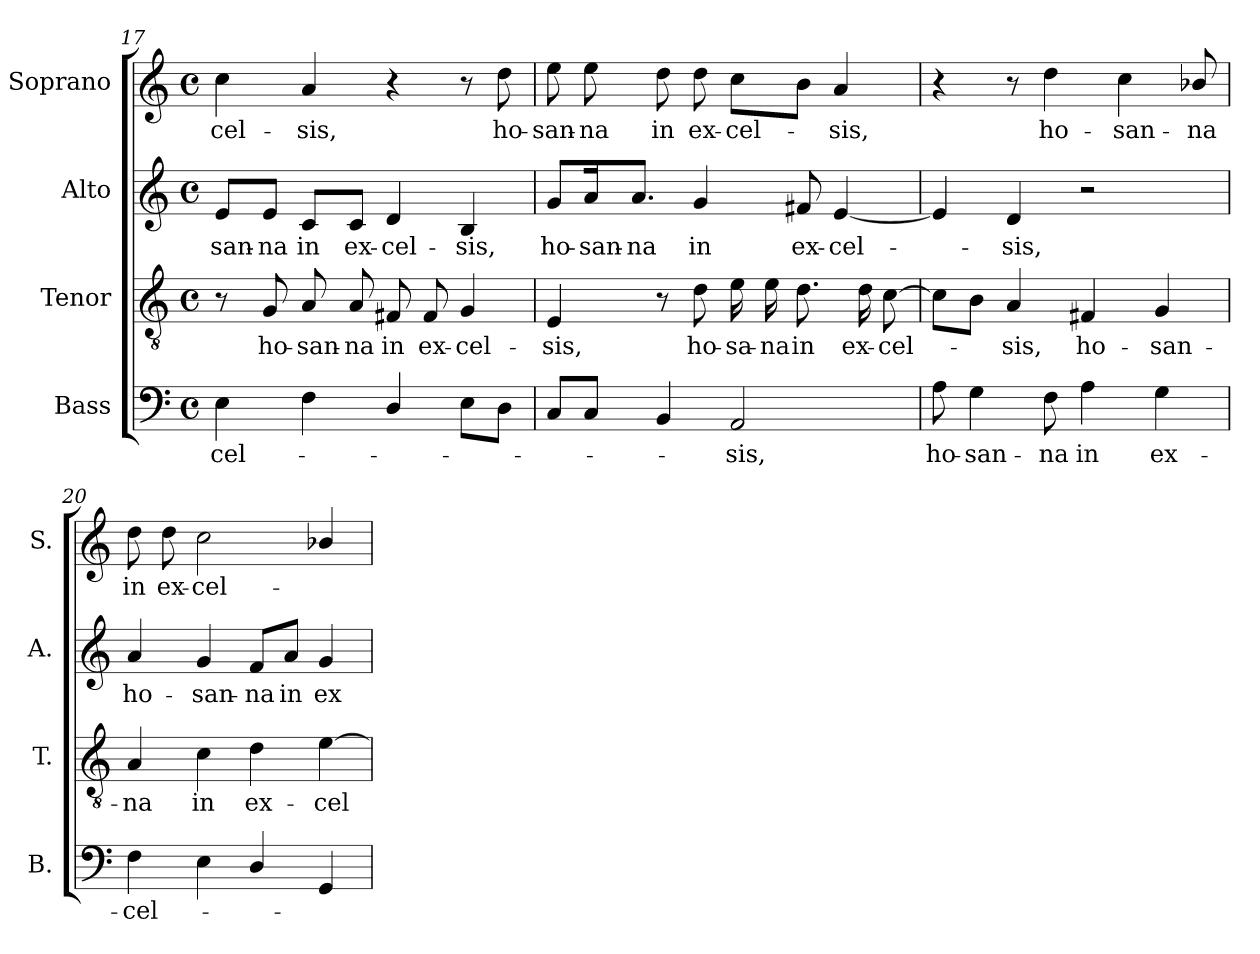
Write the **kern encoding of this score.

**kern	**text	**kern	**text	**kern	**text	**kern	**text
*part4	*part4	*part3	*part3	*part2	*part2	*part1	*part1
*staff4	*staff4	*staff3	*staff3	*staff2	*staff2	*staff1	*staff1
*I"Bass	*	*I"Tenor	*	*I"Alto	*	*I"Soprano	*
*I'B.	*	*I'T.	*	*I'A.	*	*I'S.	*
*clefF4	*	*clefGv2	*	*clefG2	*	*clefG2	*
*	*	*ITrd7c12	*	*	*	*	*
*k[]	*	*k[]	*	*k[]	*	*k[]	*
*C:	*	*C:	*	*C:	*	*C:	*
*M4/4	*	*M4/4	*	*M4/4	*	*M4/4	*
*met(c)	*	*met(c)	*	*met(c)	*	*met(c)	*
=17	=17	=17	=17	=17	=17	=17	=17
!	!LO:LY:b:color=#000000	!	!	!	!	!	!
!	!	!	!	!	!LO:LY:b:color=#000000	!	!
!	!	!	!	!	!	!	!LO:LY:b:color=#000000
4Ei\	-cel-	8r	.	8ei/L	-san-	4cci\	-cel-
!	!	!	!LO:LY:b:color=#000000	!	!	!	!
!	!	!	!	!	!LO:LY:b:color=#000000	!	!
.	.	8GGi/	ho-	8ei/J	-na	.	.
!	!	!	!LO:LY:b:color=#000000	!	!	!	!
!	!	!	!	!	!LO:LY:b:color=#000000	!	!
!	!	!	!	!	!	!	!LO:LY:b:color=#000000
4Fi\	.	8AAi/	-san-	8ci/L	in	4ai/	-sis,
!	!	!	!LO:LY:b:color=#000000	!	!	!	!
!	!	!	!	!	!LO:LY:b:color=#000000	!	!
.	.	8AAi/	-na	8ci/J	ex-	.	.
!	!	!	!LO:LY:b:color=#000000	!	!	!	!
!	!	!	!	!	!LO:LY:b:color=#000000	!	!
4Di/	.	8FF#Xi/	in	4di/	-cel-	4r	.
!	!	!	!LO:LY:b:color=#000000	!	!	!	!
.	.	8FF#i/	ex-	.	.	.	.
!	!	!	!LO:LY:b:color=#000000	!	!	!	!
!	!	!	!	!	!LO:LY:b:color=#000000	!	!
8Ei\L	.	4GGi/	-cel-	4Bi/	-sis,	8r	.
!	!	!	!	!	!	!	!LO:LY:b:color=#000000
8Di\J	.	.	.	.	.	8ddi\	ho-
!!LO:LB:g=z
=18	=18	=18	=18	=18	=18	=18	=18
!	!	!	!LO:LY:b:color=#000000	!	!	!	!
!	!	!	!	!	!LO:LY:b:color=#000000	!	!
!	!	!	!	!	!	!	!LO:LY:b:color=#000000
8Ci/L	.	4EEi/	-sis,	8gi/L	ho-	8eei\	-san-
!	!	!	!	!	!LO:LY:b:color=#000000	!	!
!	!	!	!	!	!	!	!LO:LY:b:color=#000000
8Ci/J	.	.	.	16ai/K	-san-	8eei\	-na
!	!	!	!	!	!LO:LY:b:color=#000000	!	!
.	.	.	.	8.ai/J	-na	.	.
!	!	!	!	!	!	!	!LO:LY:b:color=#000000
4BBi/	.	8r	.	.	.	8ddi\	in
!	!	!	!LO:LY:b:color=#000000	!	!	!	!
!	!	!	!	!	!LO:LY:b:color=#000000	!	!
!	!	!	!	!	!	!	!LO:LY:b:color=#000000
.	.	8Di\	ho-	4gi/	in	8ddi\	ex-
!	!LO:LY:b:color=#000000	!	!	!	!	!	!
!	!	!	!LO:LY:b:color=#000000	!	!	!	!
!	!	!	!	!	!	!	!LO:LY:b:color=#000000
2AAi/	-sis,	16Ei\	-sa-	.	.	8cci\L	-cel-
!	!	!	!LO:LY:b:color=#000000	!	!	!	!
.	.	16Ei\	-na	.	.	.	.
!	!	!	!LO:LY:b:color=#000000	!	!	!	!
!	!	!	!	!	!LO:LY:b:color=#000000	!	!
.	.	8.Di\	in	8f#i/	ex-	8bi\J	.
!	!	!	!	!	!LO:LY:b:color=#000000	!	!
!	!	!	!	!	!	!	!LO:LY:b:color=#000000
.	.	.	.	[4ei/	-cel-	4ai/	-sis,
!	!	!	!LO:LY:b:color=#000000	!	!	!	!
.	.	16Di\	ex-	.	.	.	.
!	!	!	!LO:LY:b:color=#000000	!	!	!	!
.	.	[8Ci\	-cel-	.	.	.	.
=19	=19	=19	=19	=19	=19	=19	=19
!	!LO:LY:b:color=#000000	!	!	!	!	!	!
8Ai\	ho-	8Ci\L]	.	4ei/]	.	4r	.
!	!LO:LY:b:color=#000000	!	!	!	!	!	!
4Gi\	-san-	8BBi\J	.	.	.	.	.
!	!	!	!LO:LY:b:color=#000000	!	!	!	!
!	!	!	!	!	!LO:LY:b:color=#000000	!	!
.	.	4AAi/	-sis,	4di/	-sis,	8r	.
!	!LO:LY:b:color=#000000	!	!	!	!	!	!
!	!	!	!	!	!	!	!LO:LY:b:color=#000000
8Fi\	-na	.	.	.	.	4ddi\	ho-
!	!LO:LY:b:color=#000000	!	!	!	!	!	!
!	!	!	!LO:LY:b:color=#000000	!	!	!	!
4Ai\	in	4FF#Xi/	ho-	2r	.	.	.
!	!	!	!	!	!	!	!LO:LY:b:color=#000000
.	.	.	.	.	.	4cci\	-san-
!	!LO:LY:b:color=#000000	!	!	!	!	!	!
!	!	!	!LO:LY:b:color=#000000	!	!	!	!
4Gi\	ex-	4GGi/	-san-	.	.	.	.
!	!	!	!	!	!	!	!LO:LY:b:color=#000000
.	.	.	.	.	.	8b-Xi/	-na
=20	=20	=20	=20	=20	=20	=20	=20
!	!LO:LY:b:color=#000000	!	!	!	!	!	!
!	!	!	!LO:LY:b:color=#000000	!	!	!	!
!	!	!	!	!	!LO:LY:b:color=#000000	!	!
!	!	!	!	!	!	!	!LO:LY:b:color=#000000
4Fi\	-cel-	4AAi/	-na	4ai/	ho-	8ddi\	in
!	!	!	!	!	!	!	!LO:LY:b:color=#000000
.	.	.	.	.	.	8ddi\	ex-
!	!	!	!LO:LY:b:color=#000000	!	!	!	!
!	!	!	!	!	!LO:LY:b:color=#000000	!	!
!	!	!	!	!	!	!	!LO:LY:b:color=#000000
4Ei\	.	4Ci\	in	4gi/	-san-	2cci\	-cel-
!	!	!	!LO:LY:b:color=#000000	!	!	!	!
!	!	!	!	!	!LO:LY:b:color=#000000	!	!
4Di/	.	4Di\	ex-	8fi/L	-na	.	.
!	!	!	!	!	!LO:LY:b:color=#000000	!	!
.	.	.	.	8ai/J	in	.	.
!	!	!	!LO:LY:b:color=#000000	!	!	!	!
!	!	!	!	!	!LO:LY:b:color=#000000	!	!
4GGi/	.	[4Ei\	-cel-	4gi/	ex-	4b-Xi/	.
=	=	=	=	=	=	=	=
*-	*-	*-	*-	*-	*-	*-	*-
